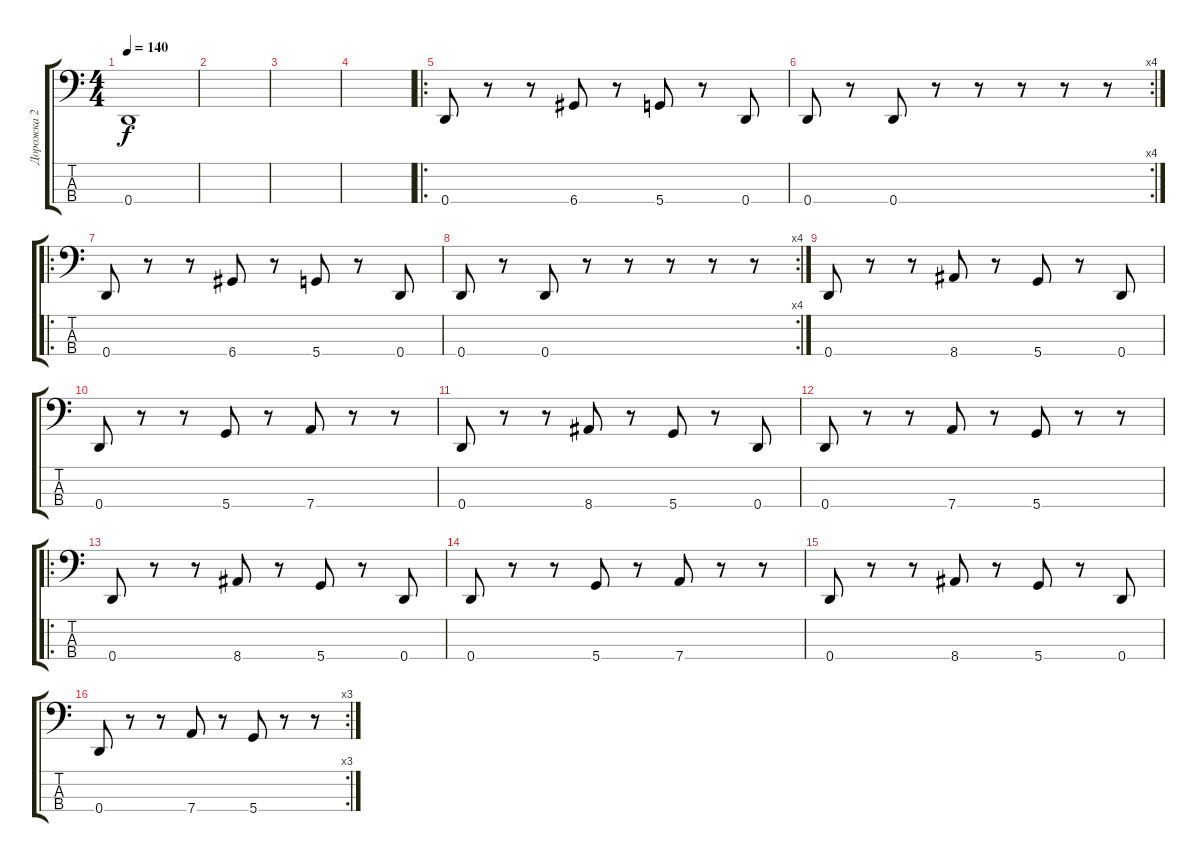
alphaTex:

\track ("Дорожка 2" "Дорожка 2") {instrument slapbass2}
\staff {score tabs}
\tuning (G2 D2 A1 D1) {hide}
\ts (4 4)
\tempo 140
\clef f4
\ks c
0.4.1{dy f} |
|
|
|
\ro
0.4.8 r.8 r.8 6.4.8 r.8 5.4.8 r.8 0.4.8 |
\rc 4
0.4.8 r.8 0.4.8 r.8 r.8 r.8 r.8 r.8 |
\ro
0.4.8 r.8 r.8 6.4.8 r.8 5.4.8 r.8 0.4.8 |
\rc 4
0.4.8 r.8 0.4.8 r.8 r.8 r.8 r.8 r.8 |
0.4.8 r.8 r.8 8.4.8 r.8 5.4.8 r.8 0.4.8 |
0.4.8 r.8 r.8 5.4.8 r.8 7.4.8 r.8 r.8 |
0.4.8 r.8 r.8 8.4.8 r.8 5.4.8 r.8 0.4.8 |
0.4.8 r.8 r.8 7.4.8 r.8 5.4.8 r.8 r.8 |
\ro
0.4.8 r.8 r.8 8.4.8 r.8 5.4.8 r.8 0.4.8 |
0.4.8 r.8 r.8 5.4.8 r.8 7.4.8 r.8 r.8 |
0.4.8 r.8 r.8 8.4.8 r.8 5.4.8 r.8 0.4.8 |
\rc 3
0.4.8 r.8 r.8 7.4.8 r.8 5.4.8 r.8 r.8
